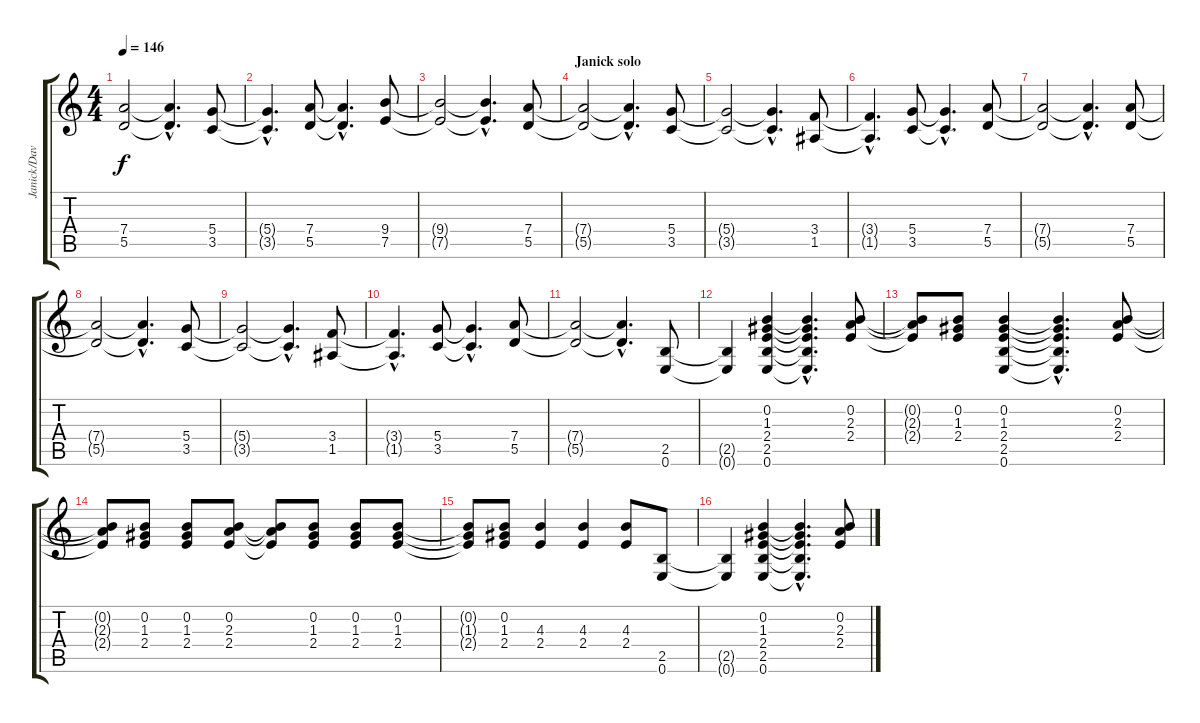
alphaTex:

\track ("Janick/Dave" "Janick/Dav") {instrument distortionguitar}
\staff {score tabs}
\tuning (E4 B3 G3 D3 A2 E2) {hide}
\ts (4 4)
\tempo 146
\clef g2
\ks c
(7.4{t} 5.5{t}).2{dy f} (7.4{hac t} 5.5{hac t}).4{d} (5.4 3.5).8 |
(5.4{hac t} 3.5{hac t}).4{d} (7.4 5.5).8 (7.4{hac t} 5.5{hac t}).4{d} (9.4 7.5).8 |
(9.4{t} 7.5{t}).2 (9.4{hac t} 7.5{hac t}).4{d} (7.4 5.5).8 |
\section ("" "Janick solo")
(7.4{t} 5.5{t}).2 (7.4{hac t} 5.5{hac t}).4{d} (5.4 3.5).8 |
(5.4{t} 3.5{t}).2 (5.4{hac t} 3.5{hac t}).4{d} (3.4 1.5).8 |
(3.4{hac t} 1.5{hac t}).4{d} (5.4 3.5).8 (5.4{hac t} 3.5{hac t}).4{d} (7.4 5.5).8 |
(7.4{t} 5.5{t}).2 (7.4{hac t} 5.5{hac t}).4{d} (7.4 5.5).8 |
(7.4{t} 5.5{t}).2 (7.4{hac t} 5.5{hac t}).4{d} (5.4 3.5).8 |
(5.4{t} 3.5{t}).2 (5.4{hac t} 3.5{hac t}).4{d} (3.4 1.5).8 |
(3.4{hac t} 1.5{hac t}).4{d} (5.4 3.5).8 (5.4{hac t} 3.5{hac t}).4{d} (7.4 5.5).8 |
(7.4{t} 5.5{t}).2 (7.4{hac t} 5.5{hac t}).4{d} (2.5 0.6).8 |
(2.5{t} 0.6{t}).4 (0.2 1.3 2.4 2.5 0.6).4 (0.2{hac t} 1.3{hac t} 2.4{hac t} 2.5{hac t} 0.6{hac t}).4{d} (0.2 2.3 2.4).8 |
(0.2{t} 2.3{t} 2.4{t}).8 (0.2 1.3 2.4).8 (0.2 1.3 2.4 2.5 0.6).4 (0.2{hac t} 1.3{hac t} 2.4{hac t} 2.5{hac t} 0.6{hac t}).4{d} (0.2 2.3 2.4).8 |
(0.2{t} 2.3{t} 2.4{t}).8 (0.2 1.3 2.4).8 (0.2 1.3 2.4).8 (0.2 2.3 2.4).8 (0.2{t} 2.3{t} 2.4{t}).8 (0.2 1.3 2.4).8 (0.2 1.3 2.4).8 (0.2 1.3 2.4).8 |
(0.2{t} 1.3{t} 2.4{t}).8 (0.2 1.3 2.4).8 (4.3 2.4).4 (4.3 2.4).4 (4.3 2.4).8 (2.5 0.6).8 |
(2.5{t} 0.6{t}).4 (0.2 1.3 2.4 2.5 0.6).4 (0.2{hac t} 1.3{hac t} 2.4{hac t} 2.5{hac t} 0.6{hac t}).4{d} (0.2 2.3 2.4).8
